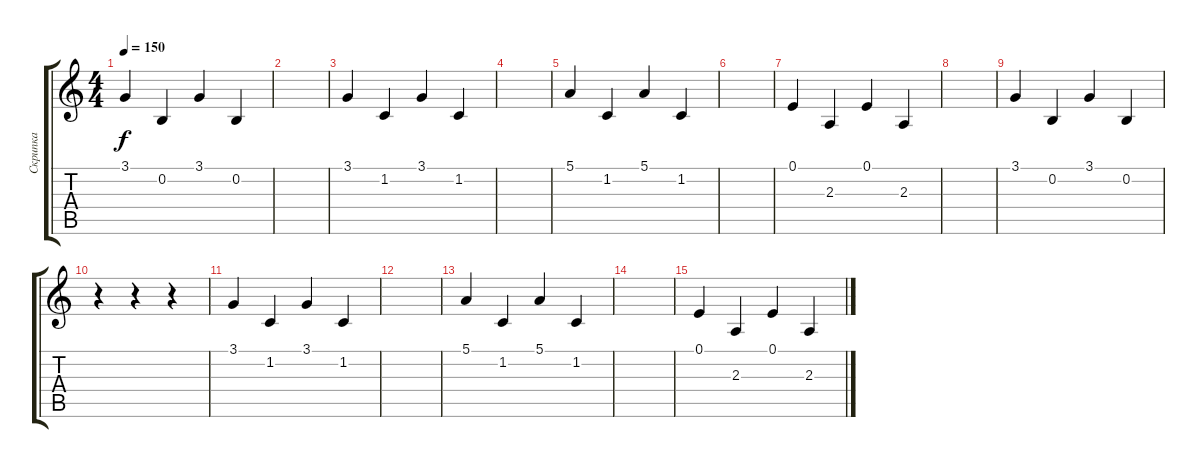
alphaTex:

\track ("Скрипка" "Скрипка") {instrument stringensemble1}
\staff {score tabs}
\tuning (E4 B3 G3 D3 A2 E2) {hide}
\ts (4 4)
\tempo 150
\clef g2
\ks c
3.1.4{dy f} 0.2.4 3.1.4 0.2.4 |
|
3.1.4 1.2.4 3.1.4 1.2.4 |
|
5.1.4 1.2.4 5.1.4 1.2.4 |
|
0.1.4 2.3.4 0.1.4 2.3.4 |
|
3.1.4 0.2.4 3.1.4 0.2.4 |
r.4 r.4 r.4 |
3.1.4 1.2.4 3.1.4 1.2.4 |
|
5.1.4 1.2.4 5.1.4 1.2.4 |
|
0.1.4 2.3.4 0.1.4 2.3.4
